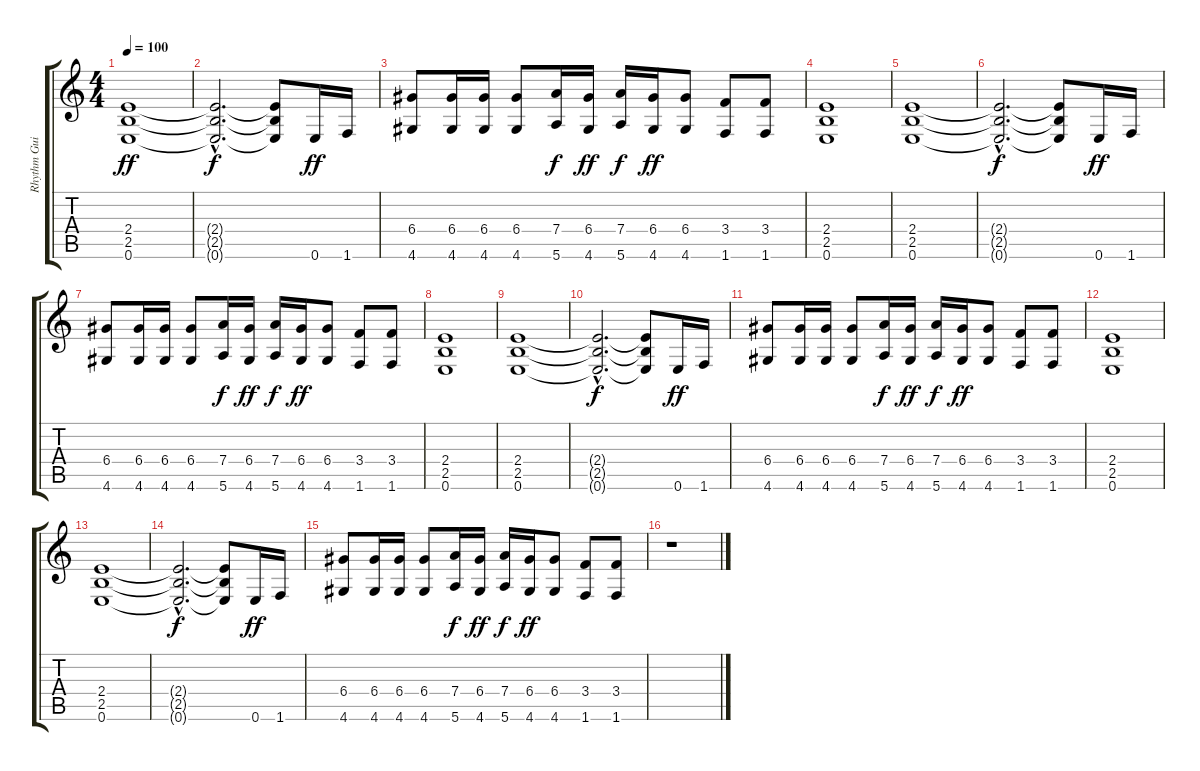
\track ("Rhythm Guitar II" "Rhythm Gui") {instrument distortionguitar}
\staff {score tabs}
\tuning (E4 B3 G3 D3 A2 E2) {hide}
\ts (4 4)
\tempo 100
\clef g2
\ks c
(2.4 2.5 0.6).1{dy ff} |
(2.4{hac t} 2.5{hac t} 0.6{hac t}).2{d dy f} (2.4{t} 2.5{t} 0.6{t}).8 0.6.16{dy ff} 1.6.16 |
(6.4 4.6).8 (6.4 4.6).16 (6.4 4.6).16 (6.4 4.6).8 (7.4 5.6).16{dy f} (6.4 4.6).16{dy ff} (7.4 5.6).16{dy f} (6.4 4.6).16{dy ff} (6.4 4.6).8 (3.4 1.6).8 (3.4 1.6).8 |
(2.4 2.5 0.6).1 |
(2.4 2.5 0.6).1 |
(2.4{hac t} 2.5{hac t} 0.6{hac t}).2{d dy f} (2.4{t} 2.5{t} 0.6{t}).8 0.6.16{dy ff} 1.6.16 |
(6.4 4.6).8 (6.4 4.6).16 (6.4 4.6).16 (6.4 4.6).8 (7.4 5.6).16{dy f} (6.4 4.6).16{dy ff} (7.4 5.6).16{dy f} (6.4 4.6).16{dy ff} (6.4 4.6).8 (3.4 1.6).8 (3.4 1.6).8 |
(2.4 2.5 0.6).1 |
(2.4 2.5 0.6).1 |
(2.4{hac t} 2.5{hac t} 0.6{hac t}).2{d dy f} (2.4{t} 2.5{t} 0.6{t}).8 0.6.16{dy ff} 1.6.16 |
(6.4 4.6).8 (6.4 4.6).16 (6.4 4.6).16 (6.4 4.6).8 (7.4 5.6).16{dy f} (6.4 4.6).16{dy ff} (7.4 5.6).16{dy f} (6.4 4.6).16{dy ff} (6.4 4.6).8 (3.4 1.6).8 (3.4 1.6).8 |
(2.4 2.5 0.6).1 |
(2.4 2.5 0.6).1 |
(2.4{hac t} 2.5{hac t} 0.6{hac t}).2{d dy f} (2.4{t} 2.5{t} 0.6{t}).8 0.6.16{dy ff} 1.6.16 |
(6.4 4.6).8 (6.4 4.6).16 (6.4 4.6).16 (6.4 4.6).8 (7.4 5.6).16{dy f} (6.4 4.6).16{dy ff} (7.4 5.6).16{dy f} (6.4 4.6).16{dy ff} (6.4 4.6).8 (3.4 1.6).8 (3.4 1.6).8 |
r.1
